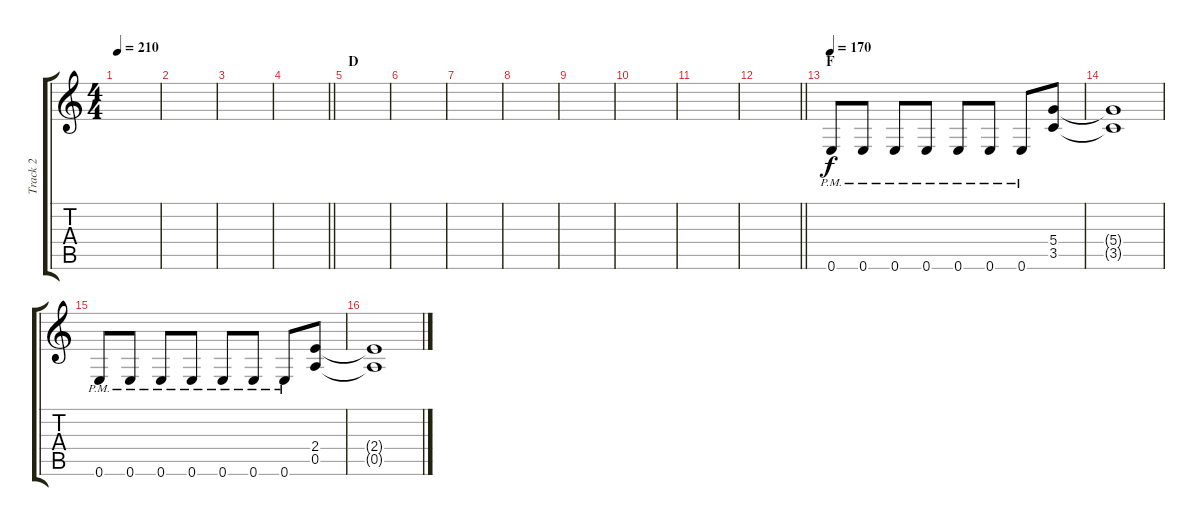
\track ("Track 2" "Track 2") {instrument distortionguitar}
\staff {score tabs}
\tuning (E4 B3 G3 D3 A2 E2) {hide}
\ts (4 4)
\tempo 210
\clef g2
\ks c
|
|
|
\barLineRight lightlight
|
\section ("" "D")
|
|
|
|
|
|
|
\barLineRight lightlight
|
\section ("" "F")
\tempo 170
0.6{pm}.8 0.6{pm}.8 0.6{pm}.8 0.6{pm}.8 0.6{pm}.8 0.6{pm}.8 0.6{pm}.8 (5.4 3.5).8 |
(5.4{t} 3.5{t}).1 |
0.6{pm}.8 0.6{pm}.8 0.6{pm}.8 0.6{pm}.8 0.6{pm}.8 0.6{pm}.8 0.6{pm}.8 (2.4 0.5).8 |
(2.4{t} 0.5{t}).1
